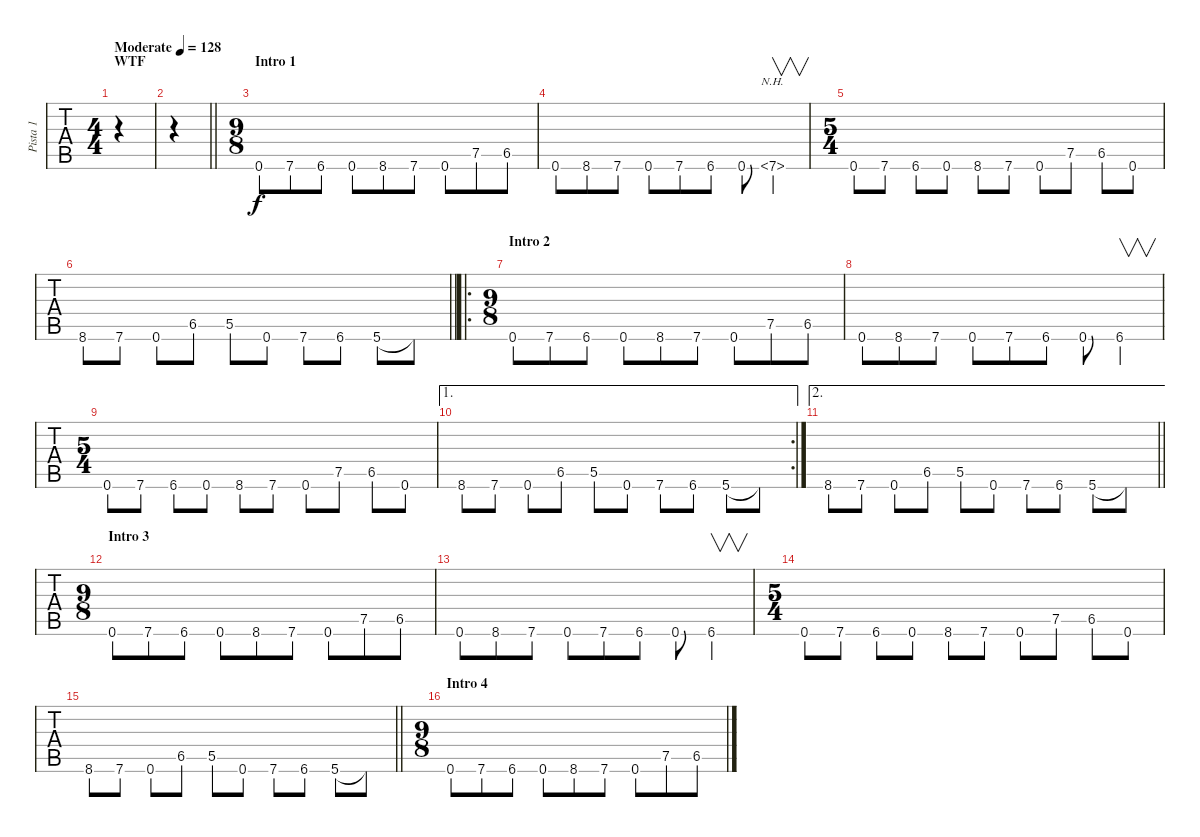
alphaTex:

\track ("Pista 1" "Pista 1") {instrument distortionguitar}
\staff {tabs}
\tuning (E4 B3 G3 D3 A2 E2) {hide}
\ts (4 4)
\section ("" "WTF")
\tempo (128 "Moderate")
\clef g2
\ks c
|
\barLineRight lightlight
|
\ts (9 8)
\section ("" "Intro 1")
0.6.8 7.6.8 6.6.8 0.6.8 8.6.8 7.6.8 0.6.8 7.5.8 6.5.8 |
0.6.8 8.6.8 7.6.8 0.6.8 7.6.8 6.6.8 0.6.8 7.6{nh}.4{v} |
\ts (5 4)
0.6.8 7.6.8 6.6.8 0.6.8 8.6.8 7.6.8 0.6.8 7.5.8 6.5.8 0.6.8 |
\barLineRight lightlight
8.6.8 7.6.8 0.6.8 6.5.8 5.5.8 0.6.8 7.6.8 6.6.8 5.6.8 5.6{t}.8 |
\ro
\ts (9 8)
\section ("" "Intro 2")
0.6.8 7.6.8 6.6.8 0.6.8 8.6.8 7.6.8 0.6.8 7.5.8 6.5.8 |
0.6.8 8.6.8 7.6.8 0.6.8 7.6.8 6.6.8 0.6.8 6.6.4{v} |
\ts (5 4)
0.6.8 7.6.8 6.6.8 0.6.8 8.6.8 7.6.8 0.6.8 7.5.8 6.5.8 0.6.8 |
\ae 1
\rc 2
8.6.8 7.6.8 0.6.8 6.5.8 5.5.8 0.6.8 7.6.8 6.6.8 5.6.8 5.6{t}.8 |
\ae 2
\barLineRight lightlight
8.6.8 7.6.8 0.6.8 6.5.8 5.5.8 0.6.8 7.6.8 6.6.8 5.6.8 5.6{t}.8 |
\ts (9 8)
\section ("" "Intro 3")
0.6.8 7.6.8 6.6.8 0.6.8 8.6.8 7.6.8 0.6.8 7.5.8 6.5.8 |
0.6.8 8.6.8 7.6.8 0.6.8 7.6.8 6.6.8 0.6.8 6.6.4{v} |
\ts (5 4)
0.6.8 7.6.8 6.6.8 0.6.8 8.6.8 7.6.8 0.6.8 7.5.8 6.5.8 0.6.8 |
\barLineRight lightlight
8.6.8 7.6.8 0.6.8 6.5.8 5.5.8 0.6.8 7.6.8 6.6.8 5.6.8 5.6{t}.8 |
\ts (9 8)
\section ("" "Intro 4")
0.6.8 7.6.8 6.6.8 0.6.8 8.6.8 7.6.8 0.6.8 7.5.8 6.5.8
